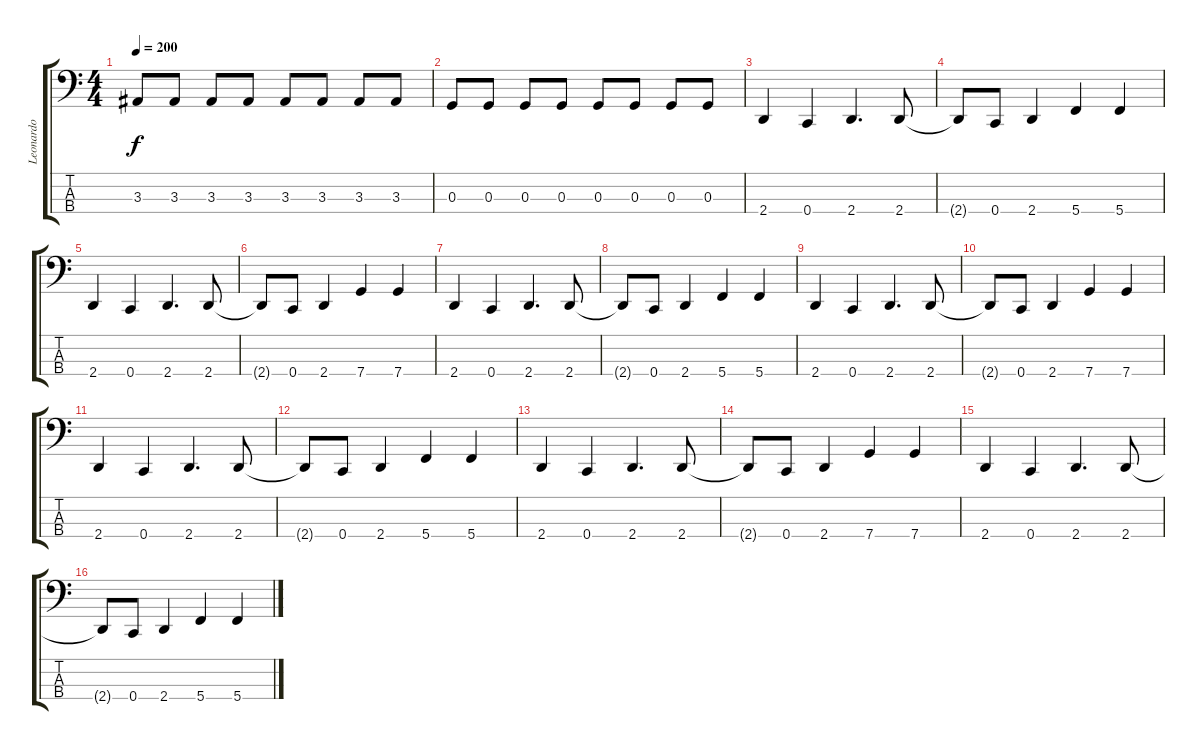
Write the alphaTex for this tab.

\track ("Leonardo" "Leonardo") {instrument electricbasspick}
\staff {score tabs}
\tuning (F2 C2 G1 C1) {hide}
\ts (4 4)
\tempo 200
\clef f4
\ks c
3.3.8{dy f} 3.3.8 3.3.8 3.3.8 3.3.8 3.3.8 3.3.8 3.3.8 |
0.3.8 0.3.8 0.3.8 0.3.8 0.3.8 0.3.8 0.3.8 0.3.8 |
2.4.4 0.4.4 2.4.4{d} 2.4.8 |
2.4{t}.8 0.4.8 2.4.4 5.4.4 5.4.4 |
2.4.4 0.4.4 2.4.4{d} 2.4.8 |
2.4{t}.8 0.4.8 2.4.4 7.4.4 7.4.4 |
2.4.4 0.4.4 2.4.4{d} 2.4.8 |
2.4{t}.8 0.4.8 2.4.4 5.4.4 5.4.4 |
2.4.4 0.4.4 2.4.4{d} 2.4.8 |
2.4{t}.8 0.4.8 2.4.4 7.4.4 7.4.4 |
2.4.4 0.4.4 2.4.4{d} 2.4.8 |
2.4{t}.8 0.4.8 2.4.4 5.4.4 5.4.4 |
2.4.4 0.4.4 2.4.4{d} 2.4.8 |
2.4{t}.8 0.4.8 2.4.4 7.4.4 7.4.4 |
2.4.4 0.4.4 2.4.4{d} 2.4.8 |
2.4{t}.8 0.4.8 2.4.4 5.4.4 5.4.4
